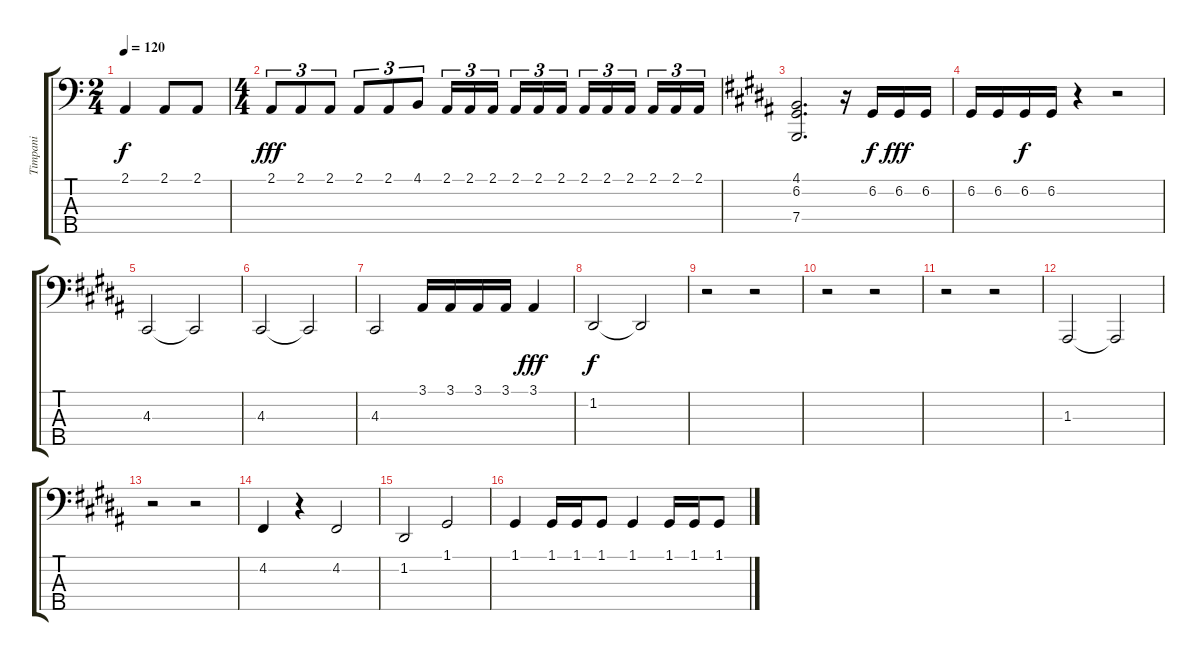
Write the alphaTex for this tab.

\track ("Timpani" "Timpani") {instrument timpani}
\staff {score tabs}
\tuning (G2 D2 A1 E1 B0) {hide}
\ts (2 4)
\tempo 120
\clef f4
\ks c
2.1.4{dy f} 2.1.8 2.1.8 |
\ts (4 4)
2.1.8{tu (3 2) dy fff} 2.1.8{tu (3 2)} 2.1.8{tu (3 2)} 2.1.8{tu (3 2)} 2.1.8{tu (3 2)} 4.1.8{tu (3 2)} 2.1.16{tu (3 2)} 2.1.16{tu (3 2)} 2.1.16{tu (3 2) beam splitsecondary} 2.1.16{tu (3 2)} 2.1.16{tu (3 2)} 2.1.16{tu (3 2)} 2.1.16{tu (3 2)} 2.1.16{tu (3 2)} 2.1.16{tu (3 2) beam splitsecondary} 2.1.16{tu (3 2)} 2.1.16{tu (3 2)} 2.1.16{tu (3 2)} |
\ks b
(4.1 6.2 7.4).2{d} r.16 6.2.16{dy f} 6.2.16{dy fff} 6.2.16 |
6.2.16 6.2.16 6.2.16{dy f} 6.2.16 r.4 r.2 |
4.3.2 4.3{t}.2 |
4.3.2 4.3{t}.2 |
4.3.2 3.1.16 3.1.16 3.1.16 3.1.16 3.1.4{dy fff} |
1.2.2{dy f} 1.2{t}.2 |
r.2 r.2 |
r.2 r.2 |
r.2 r.2 |
1.3.2 1.3{t}.2 |
r.2 r.2 |
4.2.4 r.4 4.2.2 |
1.2.2 1.1.2 |
1.1.4 1.1.16 1.1.16 1.1.8 1.1.4 1.1.16 1.1.16 1.1.8
